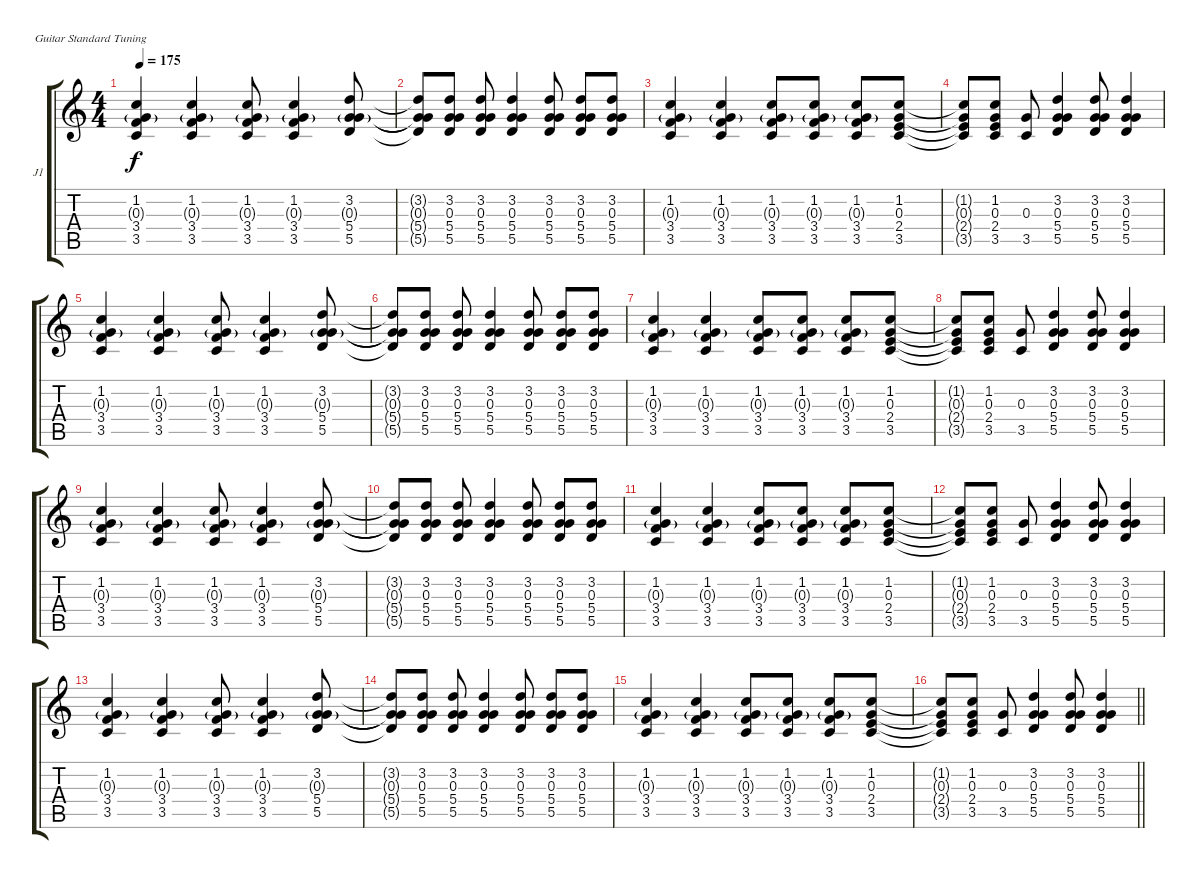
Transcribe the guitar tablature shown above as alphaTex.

\defaultSystemsLayout 4
\bracketExtendMode groupsimilarinstruments
\firstSystemTrackNameOrientation horizontal
\otherSystemsTrackNameOrientation horizontal
\track ("J Mascis 1" "J1") {instrument electricguitarclean}
\staff {score tabs}
\tuning (E4 B3 G3 D3 A2 E2)
\ts (4 4)
\tempo 175
\clef g2
\ks c
(3.5 3.4 0.3{g} 1.2).4{dy f} (3.5 3.4 0.3{g} 1.2).4 (3.5 3.4 0.3{g} 1.2).8 (3.5 3.4 0.3{g} 1.2).4 (5.5 5.4 0.3{g} 3.2).8 |
(3.2{t} 0.3{t} 5.4{t} 5.5{t}).8 (3.2 0.3 5.4 5.5).8 (3.2 0.3 5.4 5.5).8 (3.2 0.3 5.4 5.5).4 (3.2 0.3 5.4 5.5).8 (3.2 0.3 5.4 5.5).8 (3.2 0.3 5.4 5.5).8 |
(1.2 0.3{g} 3.4 3.5).4 (1.2 0.3{g} 3.4 3.5).4 (1.2 0.3{g} 3.4 3.5).8 (1.2 0.3{g} 3.4 3.5).8 (1.2 0.3{g} 3.4 3.5).8 (3.5 2.4 0.3 1.2).8 |
(3.5{t} 2.4{t} 0.3{t} 1.2{t}).8 (3.5 2.4 0.3 1.2).8 (3.5 0.3).8 (5.5 5.4 0.3 3.2).4 (5.5 5.4 0.3 3.2).8 (5.5 5.4 0.3 3.2).4 |
(3.5 3.4 0.3{g} 1.2).4 (3.5 3.4 0.3{g} 1.2).4 (3.5 3.4 0.3{g} 1.2).8 (3.5 3.4 0.3{g} 1.2).4 (5.5 5.4 0.3{g} 3.2).8 |
(3.2{t} 0.3{t} 5.4{t} 5.5{t}).8 (3.2 0.3 5.4 5.5).8 (3.2 0.3 5.4 5.5).8 (3.2 0.3 5.4 5.5).4 (3.2 0.3 5.4 5.5).8 (3.2 0.3 5.4 5.5).8 (3.2 0.3 5.4 5.5).8 |
(1.2 0.3{g} 3.4 3.5).4 (1.2 0.3{g} 3.4 3.5).4 (1.2 0.3{g} 3.4 3.5).8 (1.2 0.3{g} 3.4 3.5).8 (1.2 0.3{g} 3.4 3.5).8 (3.5 2.4 0.3 1.2).8 |
(3.5{t} 2.4{t} 0.3{t} 1.2{t}).8 (3.5 2.4 0.3 1.2).8 (3.5 0.3).8 (5.5 5.4 0.3 3.2).4 (5.5 5.4 0.3 3.2).8 (5.5 5.4 0.3 3.2).4 |
(3.5 3.4 0.3{g} 1.2).4 (3.5 3.4 0.3{g} 1.2).4 (3.5 3.4 0.3{g} 1.2).8 (3.5 3.4 0.3{g} 1.2).4 (5.5 5.4 0.3{g} 3.2).8 |
(3.2{t} 0.3{t} 5.4{t} 5.5{t}).8 (3.2 0.3 5.4 5.5).8 (3.2 0.3 5.4 5.5).8 (3.2 0.3 5.4 5.5).4 (3.2 0.3 5.4 5.5).8 (3.2 0.3 5.4 5.5).8 (3.2 0.3 5.4 5.5).8 |
(1.2 0.3{g} 3.4 3.5).4 (1.2 0.3{g} 3.4 3.5).4 (1.2 0.3{g} 3.4 3.5).8 (1.2 0.3{g} 3.4 3.5).8 (1.2 0.3{g} 3.4 3.5).8 (3.5 2.4 0.3 1.2).8 |
(3.5{t} 2.4{t} 0.3{t} 1.2{t}).8 (3.5 2.4 0.3 1.2).8 (3.5 0.3).8 (5.5 5.4 0.3 3.2).4 (5.5 5.4 0.3 3.2).8 (5.5 5.4 0.3 3.2).4 |
(3.5 3.4 0.3{g} 1.2).4 (3.5 3.4 0.3{g} 1.2).4 (3.5 3.4 0.3{g} 1.2).8 (3.5 3.4 0.3{g} 1.2).4 (5.5 5.4 0.3{g} 3.2).8 |
(3.2{t} 0.3{t} 5.4{t} 5.5{t}).8 (3.2 0.3 5.4 5.5).8 (3.2 0.3 5.4 5.5).8 (3.2 0.3 5.4 5.5).4 (3.2 0.3 5.4 5.5).8 (3.2 0.3 5.4 5.5).8 (3.2 0.3 5.4 5.5).8 |
\scale
0.414449 (1.2 0.3{g} 3.4 3.5).4 (1.2 0.3{g} 3.4 3.5).4 (1.2 0.3{g} 3.4 3.5).8 (1.2 0.3{g} 3.4 3.5).8 (1.2 0.3{g} 3.4 3.5).8 (3.5 2.4 0.3 1.2).8 |
\scale
0.26616
\barLineRight lightlight
(3.5{t} 2.4{t} 0.3{t} 1.2{t}).8 (3.5 2.4 0.3 1.2).8 (3.5 0.3).8 (5.5 5.4 0.3 3.2).4 (5.5 5.4 0.3 3.2).8 (5.5 5.4 0.3 3.2).4
